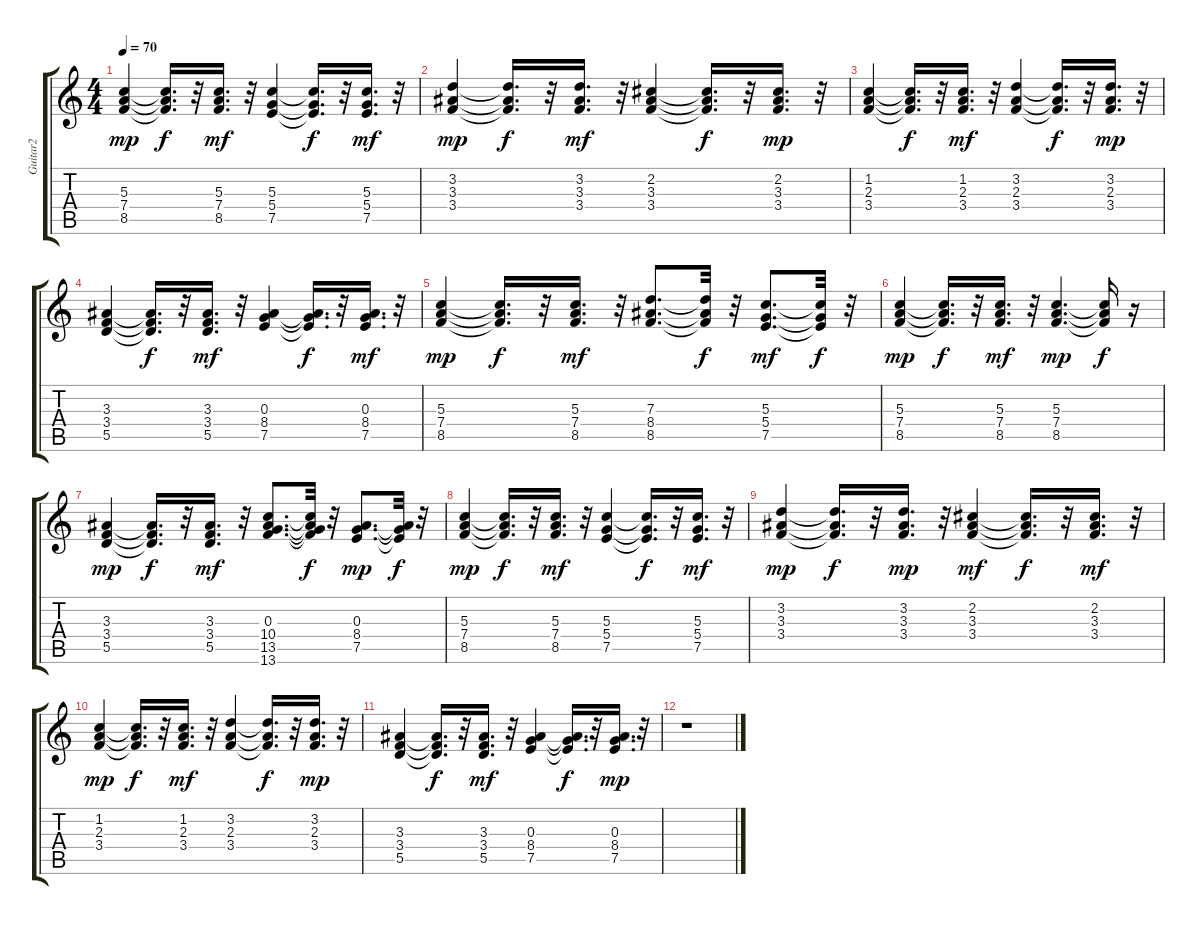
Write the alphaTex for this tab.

\track ("Guitar2" "Guitar2") {instrument acousticguitarsteel}
\staff {score tabs}
\tuning (E4 B3 G3 D3 A2 E2) {hide}
\ts (4 4)
\tempo 70
\clef g2
\ks c
(5.3 7.4 8.5).4{dy mp} (5.3{t} 7.4{t} 8.5{t}).16{d dy f} r.32 (5.3 7.4 8.5).16{d dy mf} r.32 (5.3 5.4 7.5).4 (5.3{t} 5.4{t} 7.5{t}).16{d dy f} r.32 (5.3 5.4 7.5).16{d dy mf} r.32 |
(3.2 3.3 3.4).4{dy mp} (3.2{t} 3.3{t} 3.4{t}).16{d dy f} r.32 (3.2 3.3 3.4).16{d dy mf} r.32 (2.2 3.3 3.4).4 (2.2{t} 3.3{t} 3.4{t}).16{d dy f} r.32 (2.2 3.3 3.4).16{d dy mp} r.32 |
(1.2 2.3 3.4).4 (1.2{t} 2.3{t} 3.4{t}).16{d dy f} r.32 (1.2 2.3 3.4).16{d dy mf} r.32 (3.2 2.3 3.4).4 (3.2{t} 2.3{t} 3.4{t}).16{d dy f} r.32 (3.2 2.3 3.4).16{d dy mp} r.32 |
(3.3 3.4 5.5).4 (3.3{t} 3.4{t} 5.5{t}).16{d dy f} r.32 (3.3 3.4 5.5).16{d dy mf} r.32 (0.3 8.4 7.5).4 (0.3{t} 8.4{t} 7.5{t}).16{d dy f} r.32 (0.3 8.4 7.5).16{d dy mf} r.32 |
(5.3 7.4 8.5).4{dy mp} (5.3{t} 7.4{t} 8.5{t}).16{d dy f} r.32 (5.3 7.4 8.5).16{d dy mf} r.32 (7.3 8.4 8.5).8{d} (7.3{t} 8.4{t} 8.5{t}).32{dy f} r.32 (5.3 5.4 7.5).8{d dy mf} (5.3{t} 5.4{t} 7.5{t}).32{dy f} r.32 |
(5.3 7.4 8.5).4{dy mp} (5.3{t} 7.4{t} 8.5{t}).16{d dy f} r.32 (5.3 7.4 8.5).16{d dy mf volume 6} r.32 (5.3 7.4 8.5).4{d dy mp volume 6} (5.3{t} 7.4{t} 8.5{t}).16{dy f} r.16 |
(3.3 3.4 5.5).4{dy mp volume 5} (3.3{t} 3.4{t} 5.5{t}).16{d dy f} r.32 (3.3 3.4 5.5).16{d dy mf volume 5} r.32 (0.3 10.4 13.5 13.6).8{d volume 5} (0.3{t} 10.4{t} 13.5{t} 13.6{t}).32{dy f} r.32 (0.3 8.4 7.5).8{d dy mp volume 5} (0.3{t} 8.4{t} 7.5{t}).32{dy f} r.32 |
(5.3 7.4 8.5).4{dy mp volume 4} (5.3{t} 7.4{t} 8.5{t}).16{d dy f} r.32 (5.3 7.4 8.5).16{d dy mf volume 4} r.32 (5.3 5.4 7.5).4{volume 4} (5.3{t} 5.4{t} 7.5{t}).16{d dy f} r.32 (5.3 5.4 7.5).16{d dy mf volume 4} r.32 |
(3.2 3.3 3.4).4{dy mp volume 4} (3.2{t} 3.3{t} 3.4{t}).16{d dy f} r.32 (3.2 3.3 3.4).16{d dy mp volume 3} r.32 (2.2 3.3 3.4).4{dy mf volume 3} (2.2{t} 3.3{t} 3.4{t}).16{d dy f} r.32 (2.2 3.3 3.4).16{d dy mf volume 3} r.32 |
(1.2 2.3 3.4).4{dy mp volume 3} (1.2{t} 2.3{t} 3.4{t}).16{d dy f} r.32 (1.2 2.3 3.4).16{d dy mf volume 2} r.32 (3.2 2.3 3.4).4{volume 2} (3.2{t} 2.3{t} 3.4{t}).16{d dy f} r.32 (3.2 2.3 3.4).16{d dy mp volume 2} r.32 |
(3.3 3.4 5.5).4{volume 2} (3.3{t} 3.4{t} 5.5{t}).16{d dy f} r.32 (3.3 3.4 5.5).16{d dy mf volume 2} r.32 (0.3 8.4 7.5).4{volume 1} (0.3{t} 8.4{t} 7.5{t}).16{d dy f} r.32 (0.3 8.4 7.5).16{d dy mp volume 1} r.32 |
r.1
